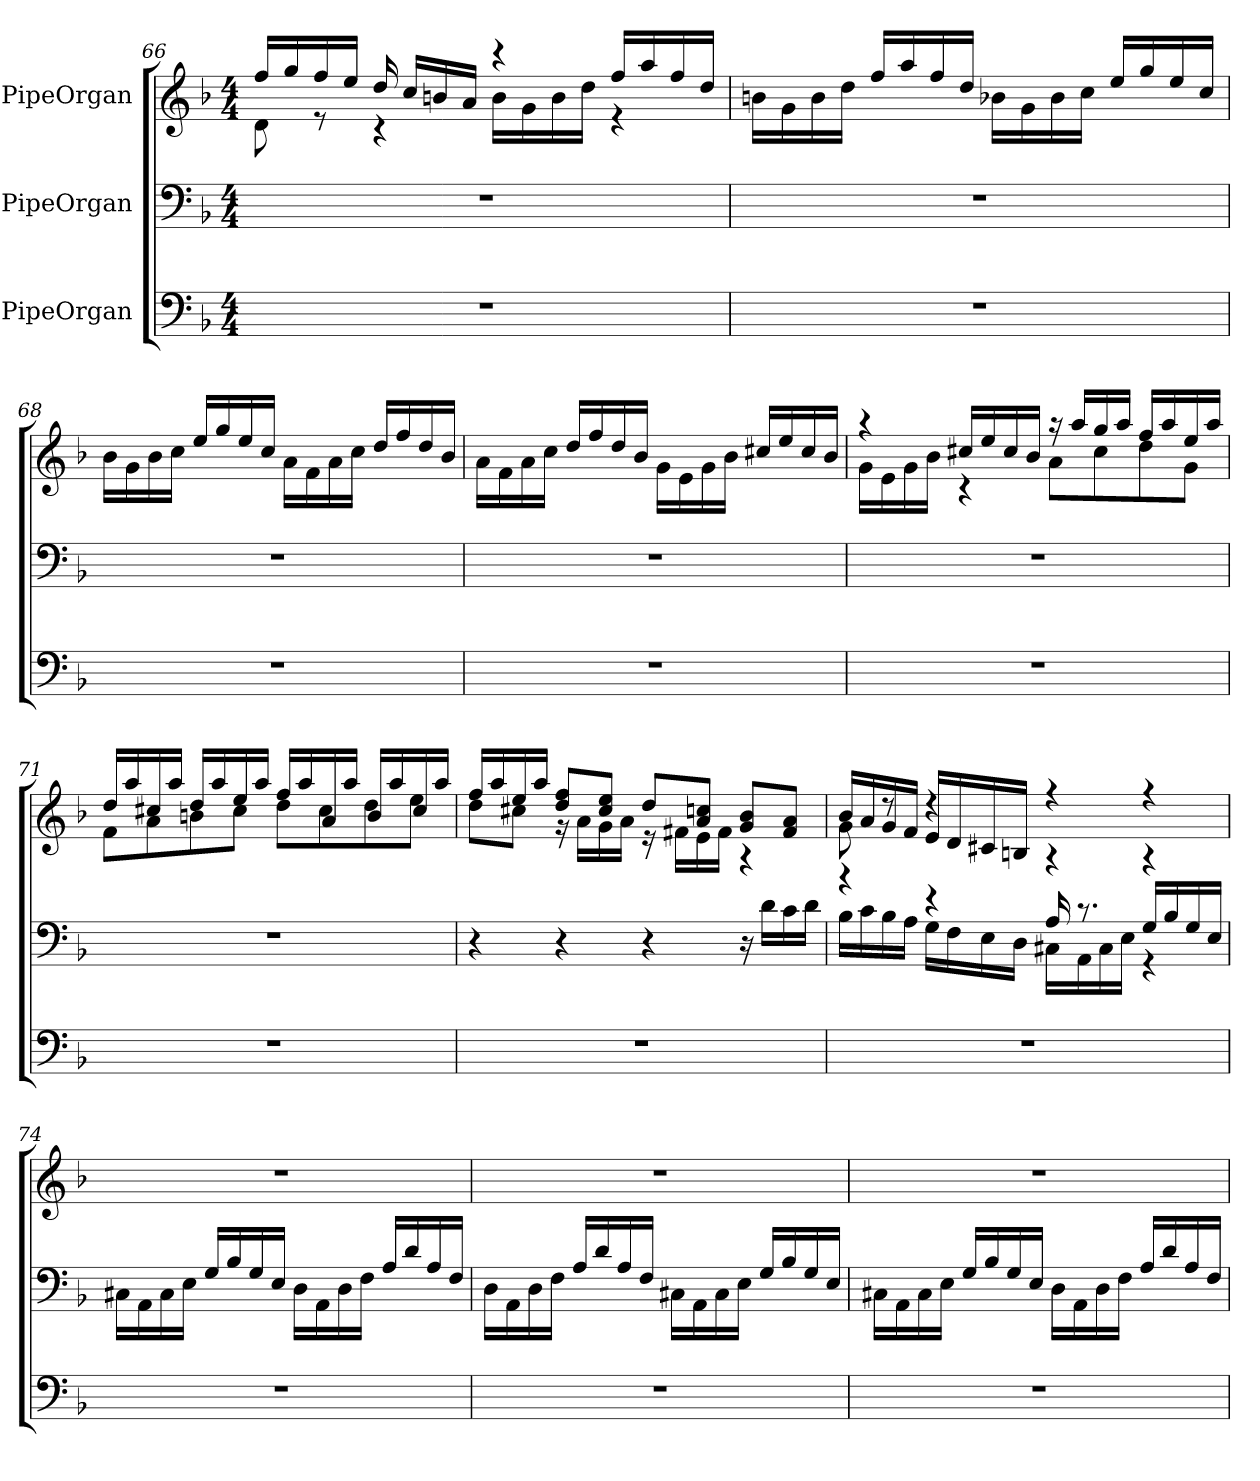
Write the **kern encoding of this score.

**kern	**kern	**kern
*part3	*part2	*part1
*staff3	*staff2	*staff1
*I"PipeOrgan	*I"PipeOrgan	*I"PipeOrgan
*clefF4	*clefF4	*clefG2
*k[b-]	*k[b-]	*k[b-]
*M4/4	*M4/4	*M4/4
=66	=66	=66
*	*	*^
1r	1r	16ff/LL	8d\
.	.	16gg/	.
.	.	16ff/	8r
.	.	16ee/JJ	.
.	.	16dd/	4r
.	.	16cc/LL	.
.	.	16bn/	.
.	.	16a/JJ	.
.	.	4r	16b\LL
.	.	.	16g\
.	.	.	16b\
.	.	.	16dd\JJ
.	.	16ff/LL	4r
.	.	16aa/	.
.	.	16ff/	.
.	.	16dd/JJ	.
*	*	*v	*v
=67	=67	=67
1r	1r	16bn\LL
.	.	16g\
.	.	16b\
.	.	16dd\JJ
.	.	16ff/LL
.	.	16aa/
.	.	16ff/
.	.	16dd/JJ
.	.	16b-X\LL
.	.	16g\
.	.	16b-\
.	.	16cc\JJ
.	.	16ee/LL
.	.	16gg/
.	.	16ee/
.	.	16cc/JJ
=68	=68	=68
1r	1r	16b-\LL
.	.	16g\
.	.	16b-\
.	.	16cc\JJ
.	.	16ee/LL
.	.	16gg/
.	.	16ee/
.	.	16cc/JJ
.	.	16a\LL
.	.	16f\
.	.	16a\
.	.	16cc\JJ
.	.	16dd/LL
.	.	16ff/
.	.	16dd/
.	.	16b-/JJ
=69	=69	=69
1r	1r	16a\LL
.	.	16f\
.	.	16a\
.	.	16cc\JJ
.	.	16dd/LL
.	.	16ff/
.	.	16dd/
.	.	16b-/JJ
.	.	16g\LL
.	.	16e\
.	.	16g\
.	.	16b-\JJ
.	.	16cc#X/LL
.	.	16ee/
.	.	16cc#/
.	.	16b-/JJ
=70	=70	=70
*	*	*^
1r	1r	4r	16g\LL
.	.	.	16e\
.	.	.	16g\
.	.	.	16b-\JJ
.	.	16cc#X/LL	4r
.	.	16ee/	.
.	.	16cc#/	.
.	.	16b-/JJ	.
.	.	16r	8a\L
.	.	16aa/LL	.
.	.	16gg/	8cc#\
.	.	16aa/JJ	.
.	.	16ff/LL	8dd\
.	.	16aa/	.
.	.	16ee/	8g\J
.	.	16aa/JJ	.
=71	=71	=71	=71
1r	1r	16dd/LL	8f\L
.	.	16aa/	.
.	.	16cc#X/	8a\
.	.	16aa/JJ	.
.	.	16dd/LL	8bn\
.	.	16aa/	.
.	.	16ee/	8cc#\J
.	.	16aa/JJ	.
.	.	16ff/LL	8dd\L
.	.	16aa/	.
.	.	16a/	8cc#\
.	.	16aa/JJ	.
.	.	16b/LL	8dd\
.	.	16aa/	.
.	.	16cc#/	8ee\J
.	.	16aa/JJ	.
=72	=72	=72	=72
1r	4r	16ff/LL	8dd\L
.	.	16aa/	.
.	.	16ee/	8cc#X\J
.	.	16aa/JJ	.
.	4r	8dd/ 8ff/L	16r
.	.	.	16a\LL
.	.	8cc#/ 8ee/J	16g\
.	.	.	16a\JJ
.	4r	8dd/L	16r
.	.	.	16f#X\LL
.	.	8a/ 8ccn/J	16e\
.	.	.	16f#\JJ
.	16r	8g/ 8b-/L	4r
.	16d\LL	.	.
.	16c\	8f#/ 8a/J	.
.	16d\JJ	.	.
=73	=73	=73	=73
*	*^	*	*
1r	4r	16B-\LL	8g\	16b-/LL
.	.	16c\	.	16a/
.	.	16B-\	8r	16g/
.	.	16A\JJ	.	16f/JJ
.	4r	16G\LL	4r	16e/LL
.	.	16F\	.	16d/
.	.	16E\	.	16c#X/
.	.	16D\JJ	.	16Bn/JJ
.	16A/	16C#X\LL	4r	4r
.	8.r	16AA\	.	.
.	.	16C#\	.	.
.	.	16E\JJ	.	.
.	16G/LL	4r	4r	4r
.	16B-/	.	.	.
.	16G/	.	.	.
.	16E/JJ	.	.	.
*	*v	*v	*	*
*	*	*v	*v
=74	=74	=74
1r	16C#X\LL	1r
.	16AA\	.
.	16C#\	.
.	16E\JJ	.
.	16G/LL	.
.	16B-/	.
.	16G/	.
.	16E/JJ	.
.	16D\LL	.
.	16AA\	.
.	16D\	.
.	16F\JJ	.
.	16A/LL	.
.	16d/	.
.	16A/	.
.	16F/JJ	.
=75	=75	=75
1r	16D\LL	1r
.	16AA\	.
.	16D\	.
.	16F\JJ	.
.	16A/LL	.
.	16d/	.
.	16A/	.
.	16F/JJ	.
.	16C#X\LL	.
.	16AA\	.
.	16C#\	.
.	16E\JJ	.
.	16G/LL	.
.	16B-/	.
.	16G/	.
.	16E/JJ	.
=76	=76	=76
1r	16C#X\LL	1r
.	16AA\	.
.	16C#\	.
.	16E\JJ	.
.	16G/LL	.
.	16B-/	.
.	16G/	.
.	16E/JJ	.
.	16D\LL	.
.	16AA\	.
.	16D\	.
.	16F\JJ	.
.	16A/LL	.
.	16d/	.
.	16A/	.
.	16F/JJ	.
=	=	=
*-	*-	*-
